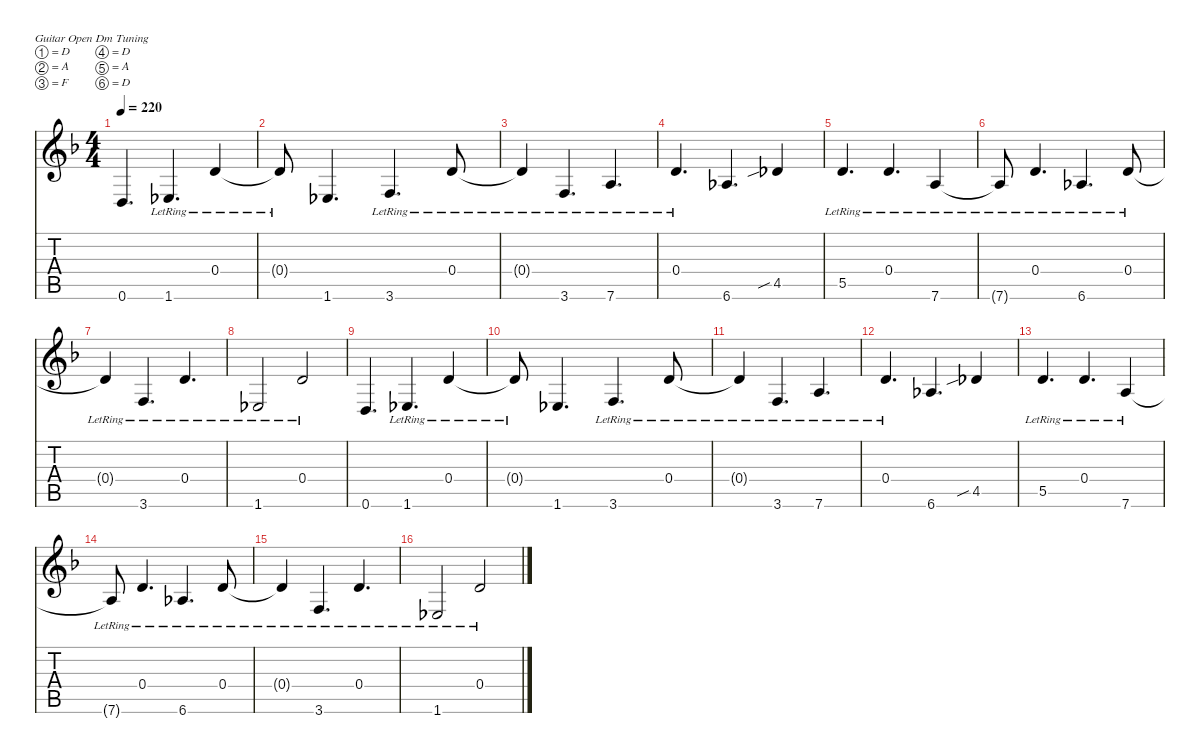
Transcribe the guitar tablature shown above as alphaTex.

\hideDynamics
\bracketExtendMode nobrackets
\singleTrackTrackNamePolicy hidden
\multiTrackTrackNamePolicy hidden
\firstSystemTrackNameMode fullname
\firstSystemTrackNameOrientation horizontal
\otherSystemsTrackNameOrientation horizontal
\track ("Guitar 1" "E-Gt") {defaultSystemsLayout 16 mute instrument distortionguitar}
\staff {score tabs}
\tuning (D4 A3 F3 D3 A2 D2)
\ts (4 4)
\tempo 220
\clef g2
\ks dminor
0.6{acc forcenatural}.4{d dy f beam Up} 1.6{lr acc b}.4{d beam Up} 0.4{lr acc forcenatural}.4{beam Up} |
0.4{lr t acc forcenatural}.8{beam Up} 1.6{acc b}.4{d beam Up} 3.6{lr acc forcenatural}.4{d beam Up} 0.4{lr acc forcenatural}.8{beam Up} |
0.4{lr t acc forcenatural}.4{beam Up} 3.6{lr acc forcenatural}.4{d beam Up} 7.6{lr acc forcenatural}.4{d beam Up} |
0.4{lr acc forcenatural}.4{d beam Up} 6.6{acc b}.4{d beam Up} 4.5{sib acc b}.4{beam Up} |
5.5{lr acc forcenatural}.4{d beam Up} 0.4{lr acc forcenatural}.4{d beam Up} 7.6{lr acc forcenatural}.4{beam Up} |
7.6{lr t acc forcenatural}.8{beam Up} 0.4{lr acc forcenatural}.4{d beam Up} 6.6{lr acc b}.4{d beam Up} 0.4{lr acc forcenatural}.8{beam Up} |
0.4{lr t acc forcenatural}.4{beam Up} 3.6{lr acc forcenatural}.4{d beam Up} 0.4{lr acc forcenatural}.4{d beam Up} |
1.6{lr acc b}.2{beam Up} 0.4{lr acc forcenatural}.2{beam Up} |
0.6{acc forcenatural}.4{d beam Up} 1.6{lr acc b}.4{d beam Up} 0.4{lr acc forcenatural}.4{beam Up} |
0.4{lr t acc forcenatural}.8{beam Up} 1.6{acc b}.4{d beam Up} 3.6{lr acc forcenatural}.4{d beam Up} 0.4{lr acc forcenatural}.8{beam Up} |
0.4{lr t acc forcenatural}.4{beam Up} 3.6{lr acc forcenatural}.4{d beam Up} 7.6{lr acc forcenatural}.4{d beam Up} |
0.4{lr acc forcenatural}.4{d beam Up} 6.6{acc b}.4{d beam Up} 4.5{sib acc b}.4{beam Up} |
5.5{lr acc forcenatural}.4{d beam Up} 0.4{lr acc forcenatural}.4{d beam Up} 7.6{lr acc forcenatural}.4{beam Up} |
7.6{lr t acc forcenatural}.8{beam Up} 0.4{lr acc forcenatural}.4{d beam Up} 6.6{lr acc b}.4{d beam Up} 0.4{lr acc forcenatural}.8{beam Up} |
0.4{lr t acc forcenatural}.4{beam Up} 3.6{lr acc forcenatural}.4{d beam Up} 0.4{lr acc forcenatural}.4{d beam Up} |
1.6{lr acc b}.2{beam Up} 0.4{lr acc forcenatural}.2{beam Up}
